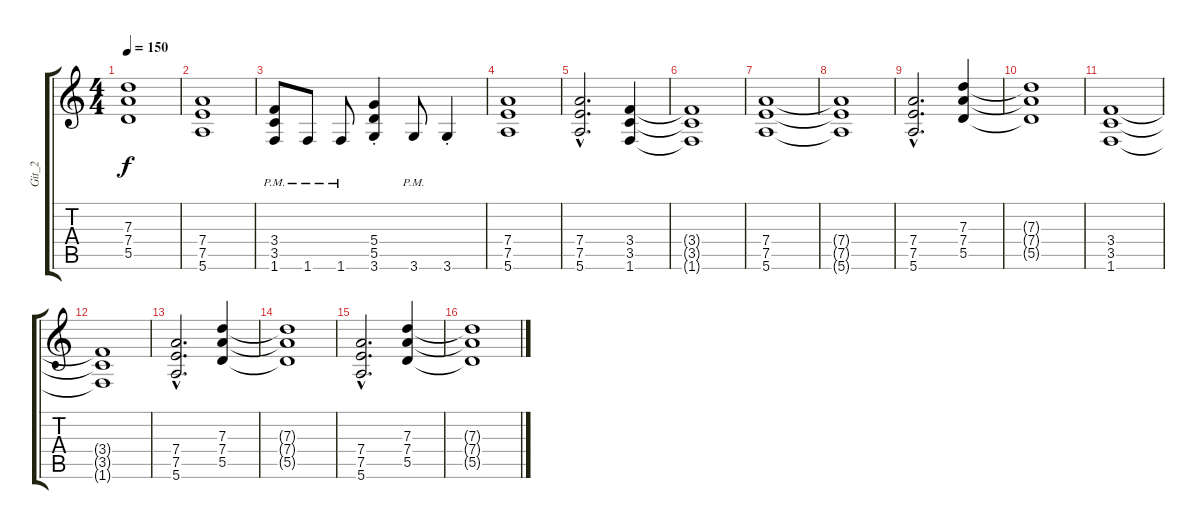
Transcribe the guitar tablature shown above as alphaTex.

\track ("Git_2" "Git_2") {instrument distortionguitar}
\staff {score tabs}
\tuning (E4 B3 G3 D3 A2 E2) {hide}
\ts (4 4)
\tempo 150
\clef g2
\ks c
(7.3 7.4 5.5).1{dy f} |
(7.4 7.5 5.6).1 |
(3.4{pm} 3.5 1.6).8 1.6{pm}.8 1.6{pm}.8 (5.4{st} 5.5 3.6).4 3.6{pm}.8 3.6{st}.4 |
(7.4 7.5 5.6).1 |
(7.4{hac} 7.5{hac} 5.6{hac}).2{d} (3.4 3.5 1.6).4 |
(3.4{t} 3.5{t} 1.6{t}).1 |
(7.4 7.5 5.6).1 |
(7.4{t} 7.5{t} 5.6{t}).1 |
(7.4{hac} 7.5{hac} 5.6{hac}).2{d} (7.3 7.4 5.5).4 |
(7.3{t} 7.4{t} 5.5{t}).1 |
(3.4 3.5 1.6).1 |
(3.4{t} 3.5{t} 1.6{t}).1 |
(7.4{hac} 7.5{hac} 5.6{hac}).2{d} (7.3 7.4 5.5).4 |
(7.3{t} 7.4{t} 5.5{t}).1 |
(7.4{hac} 7.5{hac} 5.6{hac}).2{d} (7.3 7.4 5.5).4 |
(7.3{t} 7.4{t} 5.5{t}).1
